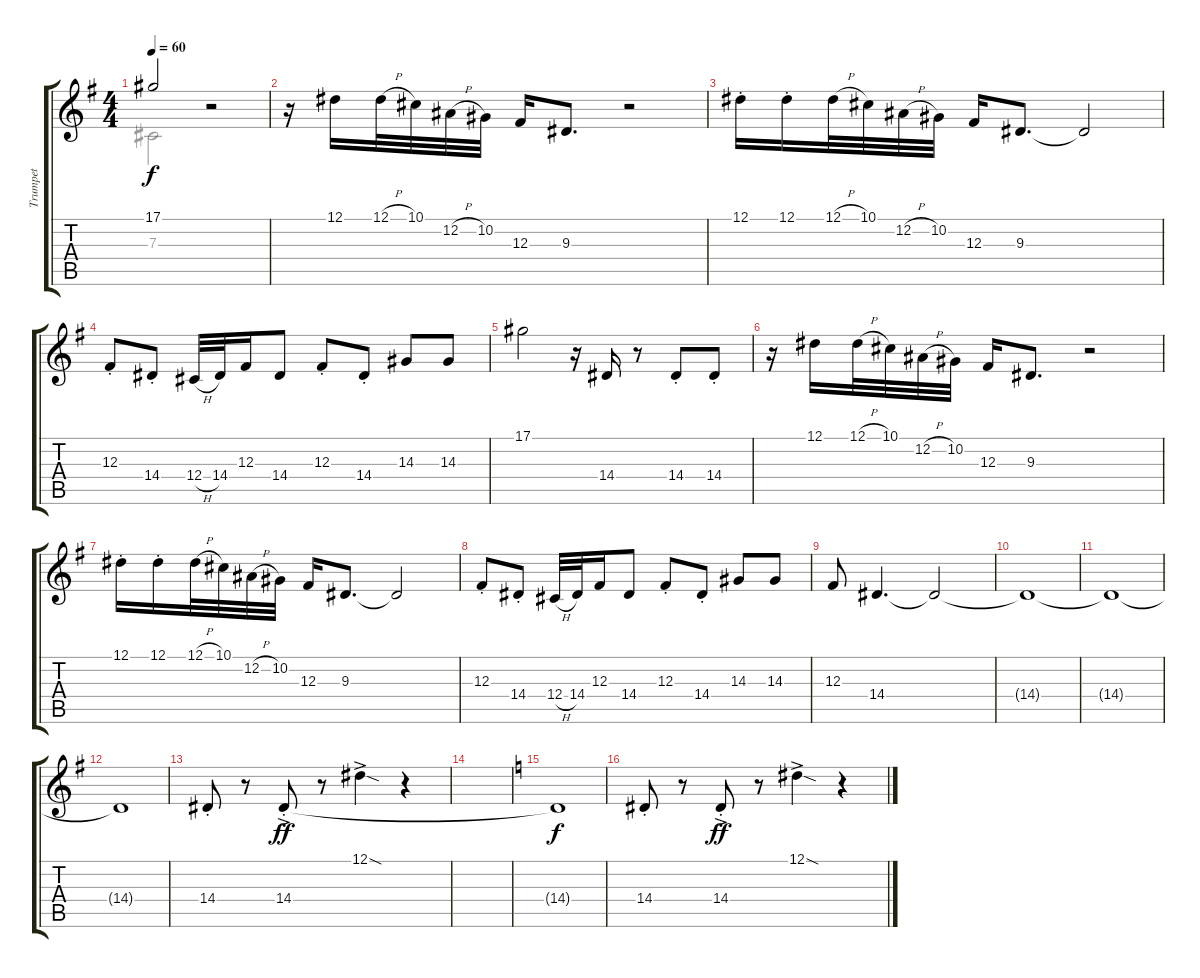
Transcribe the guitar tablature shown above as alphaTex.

\track ("Trumpet" "Trumpet") {instrument trumpet}
\staff {score tabs}
\tuning (Eb4 Bb3 Gb3 Db3 Ab2 Eb2) {hide}
\voice
\ts (4 4)
\tempo 60
\clef g2
\ks g
17.1.2{dy f} r.2 |
r.16 12.1.16 12.1{h}.32 10.1.32 12.2{h}.32 10.2.32 12.3.16 9.3.8{d} r.2 |
12.1{st}.16 12.1{st}.16 12.1{h}.32 10.1.32 12.2{h}.32 10.2.32 12.3.16 9.3.8{d} 9.3{t}.2 |
12.3{st}.8 14.4{st}.8 12.4{h}.32 14.4.32 12.3.16 14.4.8 12.3{st}.8 14.4{st}.8 14.3.8 14.3.8 |
17.1.2 r.16 14.4.16 r.8 14.4{st}.8 14.4{st}.8 |
r.16 12.1.16 12.1{h}.32 10.1.32 12.2{h}.32 10.2.32 12.3.16 9.3.8{d} r.2 |
12.1{st}.16 12.1{st}.16 12.1{h}.32 10.1.32 12.2{h}.32 10.2.32 12.3.16 9.3.8{d} 9.3{t}.2 |
12.3{st}.8 14.4{st}.8 12.4{h}.32 14.4.32 12.3.16 14.4.8 12.3{st}.8 14.4{st}.8 14.3.8 14.3.8 |
12.3.8 14.4.4{d} 14.4{t}.2 |
14.4{t}.1 |
14.4{t}.1 |
14.4{t}.1 |
14.4{st}.8 r.8 14.4{ac st}.8{dy ff} r.8 12.1{sod ac}.4 r.4 |
|
\ks c
14.4{t}.1{dy f} |
14.4{st}.8 r.8 14.4{ac st}.8{dy ff} r.8 12.1{sod ac}.4 r.4
\voice
\clef g2
\ottava regular
\simile none
\ks g
7.3.2{dy f} r.2 |
|
|
|
|
|
|
|
|
|
|
|
|
|
\ks c
|
